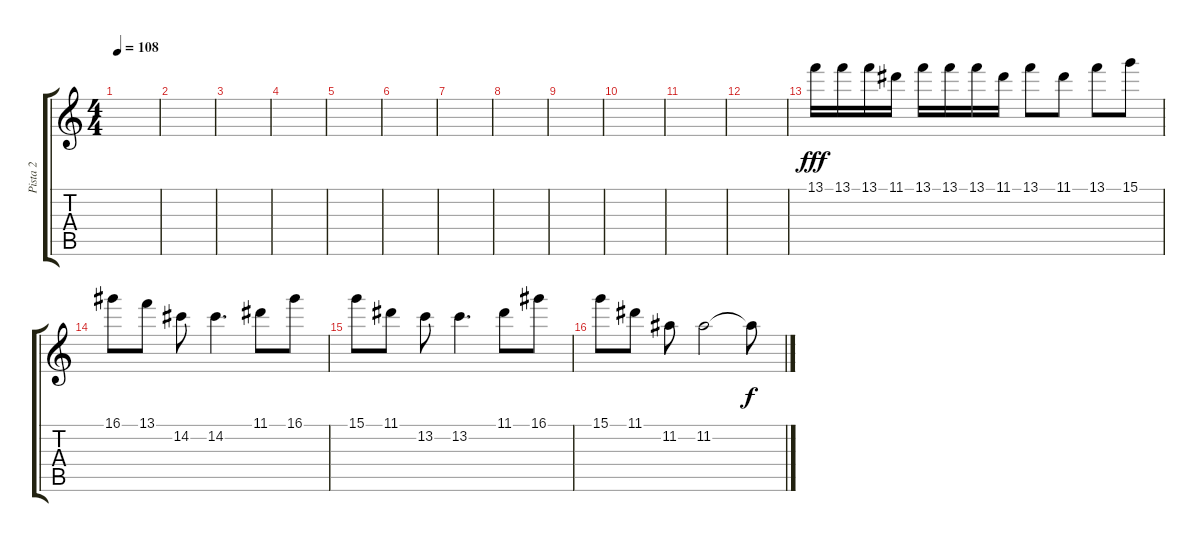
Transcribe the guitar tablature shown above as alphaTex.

\track ("Pista 2" "Pista 2") {instrument distortionguitar}
\staff {score tabs}
\tuning (E4 B3 G3 D3 A2 E2) {hide}
\ts (4 4)
\tempo 108
\clef g2
\ks c
|
|
|
|
|
|
|
|
|
|
|
|
13.1.16{dy fff} 13.1.16 13.1.16 11.1.16 13.1.16 13.1.16 13.1.16 11.1.16 13.1.8 11.1.8 13.1.8 15.1.8 |
16.1.8 13.1.8 14.2.8 14.2.4{d} 11.1.8 16.1.8 |
15.1.8 11.1.8 13.2.8 13.2.4{d} 11.1.8 16.1.8 |
15.1.8 11.1.8 11.2.8 11.2.2 11.2{t}.8{dy f}
